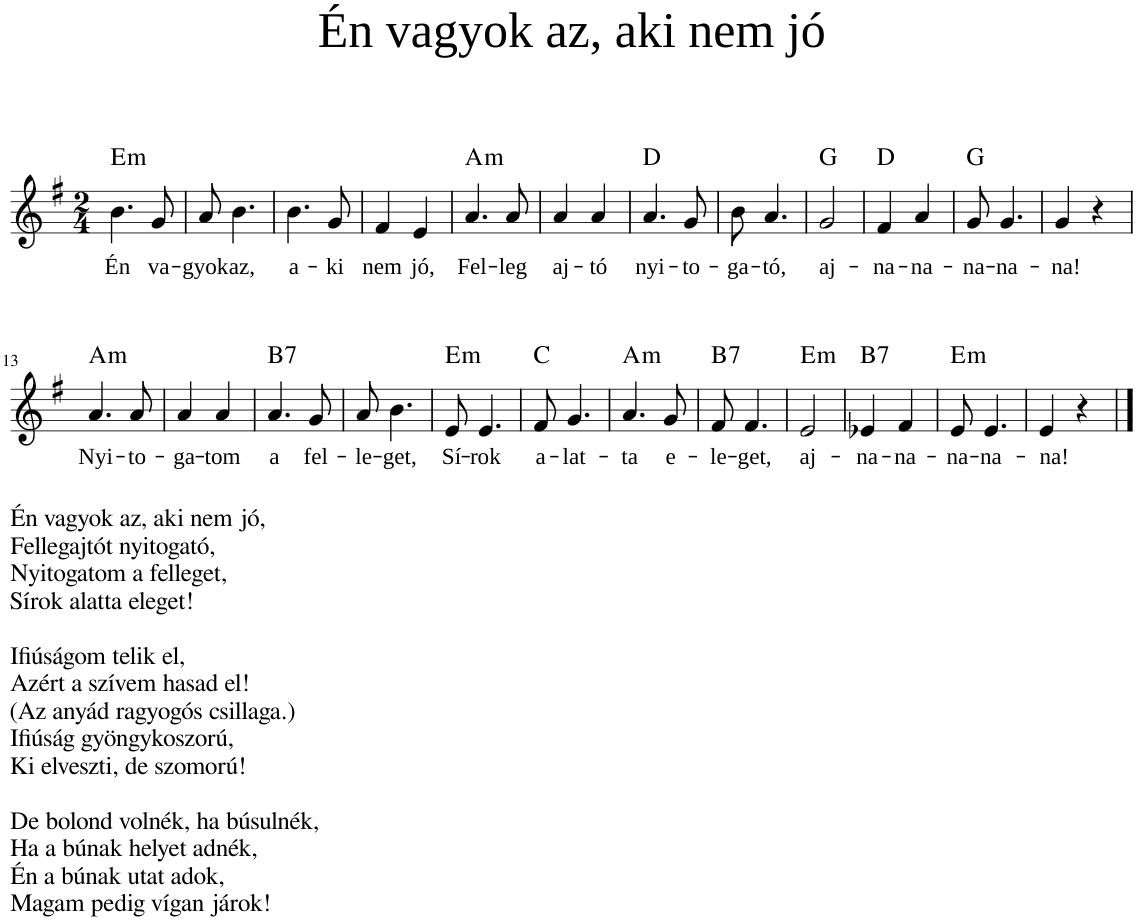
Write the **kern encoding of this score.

**kern	**text	**harte
*part1	*part1	*part1
*staff1	*staff1	*
*I"Piano	*	*
*I'Pno	*	*
*clefG2	*	*
*k[f#]	*	*
*M2/4	*	*
=1	=1	=1
!	!LO:LY:b	!LO:H:kt=m
4.b\	Én	E:min
!	!LO:LY:b	!
8g/	va-	.
=2	=2	=2
!	!LO:LY:b	!
8a/	-gyok	.
!	!LO:LY:b	!
4.b\	az,	.
=3	=3	=3
!	!LO:LY:b	!
4.b\	a-	.
!	!LO:LY:b	!
8g/	-ki	.
=4	=4	=4
!	!LO:LY:b	!
4f#/	nem	.
!	!LO:LY:b	!
4e/	jó,	.
=5	=5	=5
!	!LO:LY:b	!LO:H:kt=m
4.a/	Fel-	A:min
!	!LO:LY:b	!
8a/	-leg	.
=6	=6	=6
!	!LO:LY:b	!
4a/	aj-	.
!	!LO:LY:b	!
4a/	-tó	.
=7	=7	=7
!	!LO:LY:b	!
4.a/	nyi-	D:maj
!	!LO:LY:b	!
8g/	-to-	.
=8	=8	=8
!	!LO:LY:b	!
8b\	-ga-	.
!	!LO:LY:b	!
4.a/	-tó,	.
=9	=9	=9
!	!LO:LY:b	!
2g/	aj-	G:maj
=10	=10	=10
!	!LO:LY:b	!
4f#/	-na-	D:maj
!	!LO:LY:b	!
4a/	-na-	.
=11	=11	=11
!	!LO:LY:b	!
8g/	-na-	G:maj
!	!LO:LY:b	!
4.g/	-na-	.
=12	=12	=12
!	!LO:LY:b	!
4g/	-na!	.
4r	.	.
!!LO:LB:g=z
=13	=13	=13
!LO:TX:b:t=Én vagyok az, aki nem jó,	!	!
!LO:TX:b:t=Fellegajtót nyitogató,	!	!
!LO:TX:b:t=Nyitogatom a felleget,	!	!
!LO:TX:b:t=Sírok alatta eleget!	!	!
!LO:TX:b:t=Ifiúságom telik el,	!	!
!LO:TX:b:t=Azért a szívem hasad el!	!	!
!LO:TX:b:t=(Az anyád ragyogós csillaga.)	!	!
!LO:TX:b:t=Ifiúság gyöngykoszorú,	!	!
!LO:TX:b:t=Ki elveszti, de szomorú!	!	!
!LO:TX:b:t=De bolond volnék, ha búsulnék,	!	!
!LO:TX:b:t=Ha a búnak helyet adnék,	!	!
!LO:TX:b:t=Én a búnak utat adok,	!	!
!LO:TX:b:t=Magam pedig vígan járok!	!	!
!	!LO:LY:b	!LO:H:kt=m
4.a/	Nyi-	A:min
!	!LO:LY:b	!
8a/	-to-	.
=14	=14	=14
!	!LO:LY:b	!
4a/	-ga-	.
!	!LO:LY:b	!
4a/	-tom	.
=15	=15	=15
!	!LO:LY:b	!LO:H:kt=7
4.a/	a	B:7
!	!LO:LY:b	!
8g/	fel-	.
=16	=16	=16
!	!LO:LY:b	!
8a/	-le-	.
!	!LO:LY:b	!
4.b\	-get,	.
=17	=17	=17
!	!LO:LY:b	!LO:H:kt=m
8e/	Sí-	E:min
!	!LO:LY:b	!
4.e/	-rok	.
=18	=18	=18
!	!LO:LY:b	!
8f#/	a-	C:maj
!	!LO:LY:b	!
4.g/	-lat-	.
=19	=19	=19
!	!LO:LY:b	!LO:H:kt=m
4.a/	-ta	A:min
!	!LO:LY:b	!
8g/	e-	.
=20	=20	=20
!	!LO:LY:b	!LO:H:kt=7
8f#/	-le-	B:7
!	!LO:LY:b	!
4.f#/	-get,	.
=21	=21	=21
!	!LO:LY:b	!LO:H:kt=m
2e/	aj-	E:min
=22	=22	=22
!	!LO:LY:b	!LO:H:kt=7
4e-X/	-na-	B:7
!	!LO:LY:b	!
4f#/	-na-	.
=23	=23	=23
!	!LO:LY:b	!LO:H:kt=m
8e/	-na-	E:min
!	!LO:LY:b	!
4.e/	-na-	.
=24	=24	=24
!	!LO:LY:b	!
4e/	-na!-	.
4r	.	.
==	==	==
*-	*-	*-
